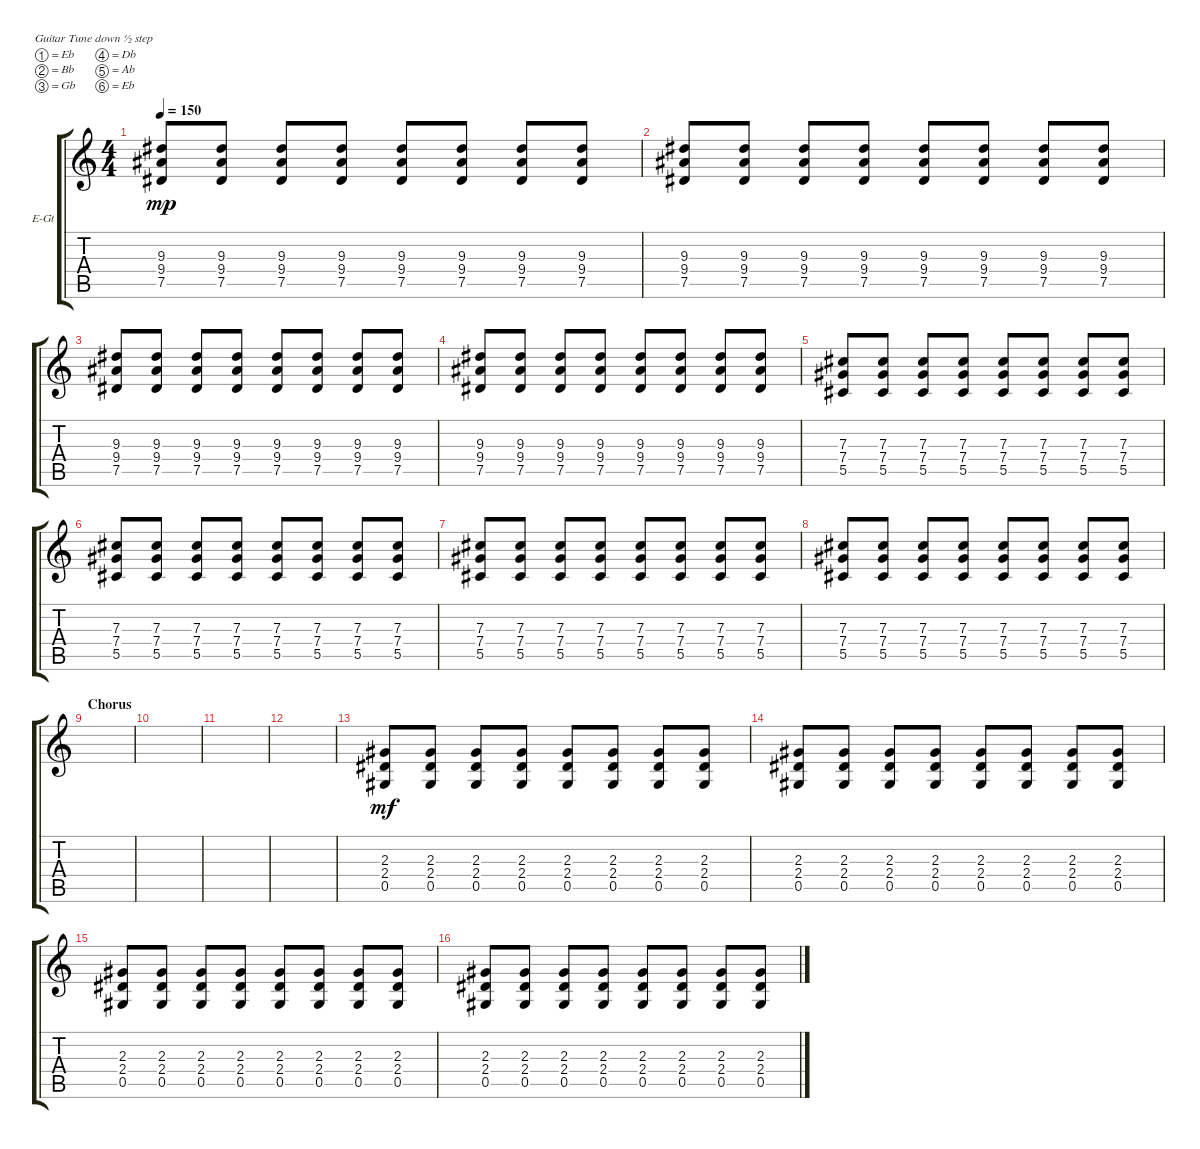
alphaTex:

\defaultSystemsLayout 4
\bracketExtendMode groupsimilarinstruments
\firstSystemTrackNameOrientation horizontal
\otherSystemsTrackNameOrientation horizontal
\track ("Electric Guitar" "E-Gt") {instrument distortionguitar}
\staff {score tabs}
\tuning (Eb4 Bb3 Gb3 Db3 Ab2 Eb2)
\ts (4 4)
\tempo 150
\clef g2
\ks c
(7.5 9.4 9.3).8{dy mp} (7.5 9.4 9.3).8 (7.5 9.4 9.3).8 (7.5 9.4 9.3).8 (7.5 9.4 9.3).8 (7.5 9.4 9.3).8 (7.5 9.4 9.3).8 (7.5 9.4 9.3).8 |
(7.5 9.4 9.3).8 (7.5 9.4 9.3).8 (7.5 9.4 9.3).8 (7.5 9.4 9.3).8 (7.5 9.4 9.3).8 (7.5 9.4 9.3).8 (7.5 9.4 9.3).8 (7.5 9.4 9.3).8 |
(7.5 9.4 9.3).8 (7.5 9.4 9.3).8 (7.5 9.4 9.3).8 (7.5 9.4 9.3).8 (7.5 9.4 9.3).8 (7.5 9.4 9.3).8 (7.5 9.4 9.3).8 (7.5 9.4 9.3).8 |
(7.5 9.4 9.3).8 (7.5 9.4 9.3).8 (7.5 9.4 9.3).8 (7.5 9.4 9.3).8 (7.5 9.4 9.3).8 (7.5 9.4 9.3).8 (7.5 9.4 9.3).8 (7.5 9.4 9.3).8 |
(5.5 7.4 7.3).8 (5.5 7.4 7.3).8 (5.5 7.4 7.3).8 (5.5 7.4 7.3).8 (5.5 7.4 7.3).8 (5.5 7.4 7.3).8 (5.5 7.4 7.3).8 (5.5 7.4 7.3).8 |
(5.5 7.4 7.3).8 (5.5 7.4 7.3).8 (5.5 7.4 7.3).8 (5.5 7.4 7.3).8 (5.5 7.4 7.3).8 (5.5 7.4 7.3).8 (5.5 7.4 7.3).8 (5.5 7.4 7.3).8 |
(5.5 7.4 7.3).8 (5.5 7.4 7.3).8 (5.5 7.4 7.3).8 (5.5 7.4 7.3).8 (5.5 7.4 7.3).8 (5.5 7.4 7.3).8 (5.5 7.4 7.3).8 (5.5 7.4 7.3).8 |
(5.5 7.4 7.3).8 (5.5 7.4 7.3).8 (5.5 7.4 7.3).8 (5.5 7.4 7.3).8 (5.5 7.4 7.3).8 (5.5 7.4 7.3).8 (5.5 7.4 7.3).8 (5.5 7.4 7.3).8 |
\section ("" "Chorus")
|
|
|
|
(0.5 2.4 2.3).8{dy mf} (0.5 2.4 2.3).8 (0.5 2.4 2.3).8 (0.5 2.4 2.3).8 (0.5 2.4 2.3).8 (0.5 2.4 2.3).8 (0.5 2.4 2.3).8 (0.5 2.4 2.3).8 |
(0.5 2.4 2.3).8 (0.5 2.4 2.3).8 (0.5 2.4 2.3).8 (0.5 2.4 2.3).8 (0.5 2.4 2.3).8 (0.5 2.4 2.3).8 (0.5 2.4 2.3).8 (0.5 2.4 2.3).8 |
(0.5 2.4 2.3).8 (0.5 2.4 2.3).8 (0.5 2.4 2.3).8 (0.5 2.4 2.3).8 (0.5 2.4 2.3).8 (0.5 2.4 2.3).8 (0.5 2.4 2.3).8 (0.5 2.4 2.3).8 |
(0.5 2.4 2.3).8 (0.5 2.4 2.3).8 (0.5 2.4 2.3).8 (0.5 2.4 2.3).8 (0.5 2.4 2.3).8 (0.5 2.4 2.3).8 (0.5 2.4 2.3).8 (0.5 2.4 2.3).8
